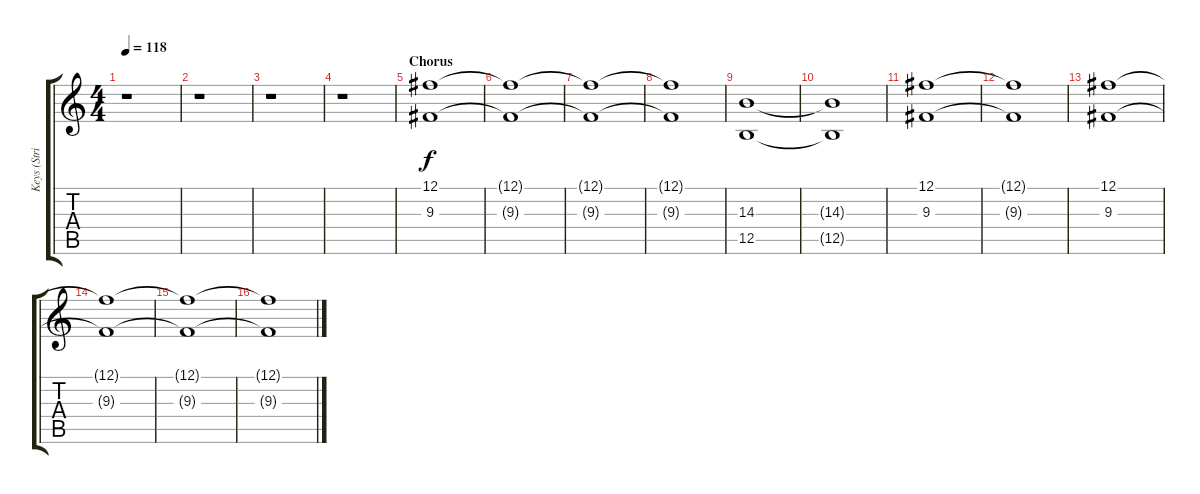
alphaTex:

\track ("Keys (Strings)" "Keys (Stri") {instrument synthstrings2}
\staff {score tabs}
\tuning (Gb4 Db4 A3 E3 B2 Gb2) {hide}
\ts (4 4)
\tempo 118
\clef g2
\ks c
r.1{dy f} |
r.1 |
r.1 |
r.1 |
\section ("" "Chorus")
(12.1 9.3).1 |
(12.1{t} 9.3{t}).1 |
(12.1{t} 9.3{t}).1 |
(12.1{t} 9.3{t}).1 |
(14.3 12.5).1 |
(14.3{t} 12.5{t}).1 |
(12.1 9.3).1 |
(12.1{t} 9.3{t}).1 |
(12.1 9.3).1 |
(12.1{t} 9.3{t}).1 |
(12.1{t} 9.3{t}).1 |
(12.1{t} 9.3{t}).1
